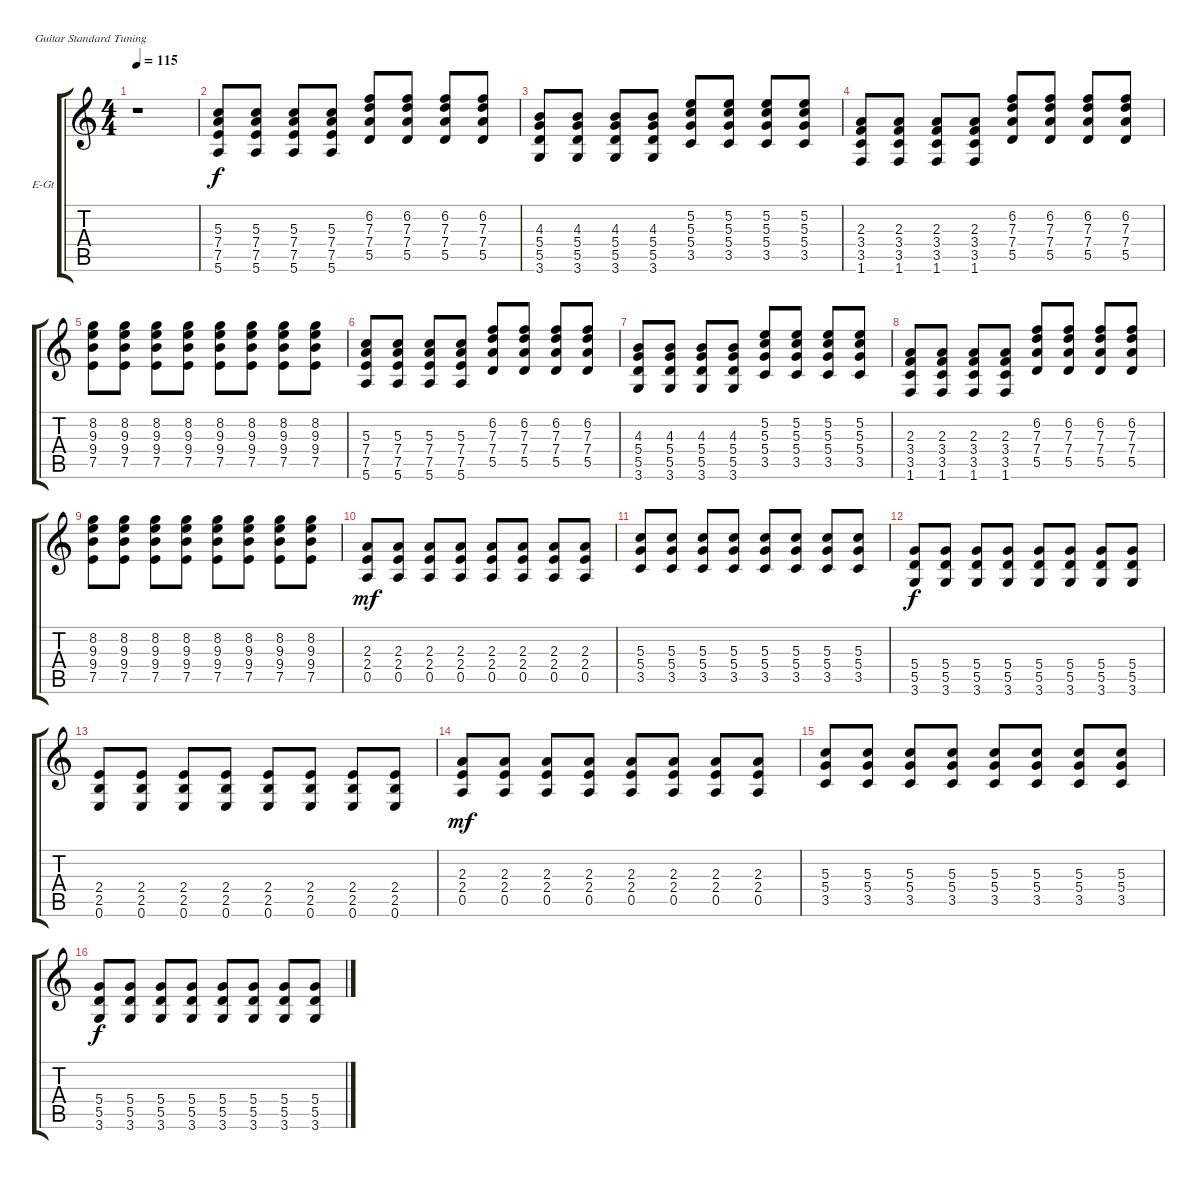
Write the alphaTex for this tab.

\defaultSystemsLayout 4
\bracketExtendMode groupsimilarinstruments
\firstSystemTrackNameOrientation horizontal
\otherSystemsTrackNameOrientation horizontal
\track ("Electric Guitar (Rhytm)" "E-Gt") {instrument overdrivenguitar}
\staff {score tabs}
\tuning (E4 B3 G3 D3 A2 E2)
\ts (4 4)
\tempo 115
\clef g2
\ks c
r.1{dy f} |
(5.6 7.5 7.4 5.3).8 (5.6 7.5 7.4 5.3).8 (5.6 7.5 7.4 5.3).8 (5.6 7.4 7.5 5.3).8 (5.5 7.4 7.3 6.2).8 (5.5 7.3 7.4 6.2).8 (5.5 7.3 7.4 6.2).8 (5.5 7.4 7.3 6.2).8 |
(3.6 5.5 5.4 4.3).8 (5.4 5.5 3.6 4.3).8 (5.4 5.5 3.6 4.3).8 (5.4 5.5 3.6 4.3).8 (3.5 5.3 5.4 5.2).8 (3.5 5.3 5.4 5.2).8 (3.5 5.4 5.3 5.2).8 (3.5 5.4 5.3 5.2).8 |
(1.6 3.4 3.5 2.3).8 (1.6 3.5 3.4 2.3).8 (1.6 3.4 3.5 2.3).8 (1.6 3.5 3.4 2.3).8 (5.5 7.4 7.3 6.2).8 (7.3 7.4 5.5 6.2).8 (7.3 7.4 5.5 6.2).8 (5.5 7.4 7.3 6.2).8 |
(7.5 9.4 9.3 8.2).8 (7.5 9.4 9.3 8.2).8 (7.5 9.4 9.3 8.2).8 (7.5 9.4 9.3 8.2).8 (7.5 9.4 9.3 8.2).8 (7.5 9.4 9.3 8.2).8 (7.5 9.4 9.3 8.2).8 (7.5 9.4 9.3 8.2).8 |
(5.6 7.5 7.4 5.3).8 (5.6 7.5 7.4 5.3).8 (5.6 7.5 7.4 5.3).8 (5.6 7.4 7.5 5.3).8 (5.5 7.4 7.3 6.2).8 (5.5 7.3 7.4 6.2).8 (5.5 7.3 7.4 6.2).8 (5.5 7.4 7.3 6.2).8 |
(3.6 5.5 5.4 4.3).8 (5.4 5.5 3.6 4.3).8 (5.4 5.5 3.6 4.3).8 (5.4 5.5 3.6 4.3).8 (3.5 5.3 5.4 5.2).8 (3.5 5.3 5.4 5.2).8 (3.5 5.4 5.3 5.2).8 (3.5 5.4 5.3 5.2).8 |
(1.6 3.4 3.5 2.3).8 (1.6 3.5 3.4 2.3).8 (1.6 3.4 3.5 2.3).8 (1.6 3.5 3.4 2.3).8 (5.5 7.4 7.3 6.2).8 (7.3 7.4 5.5 6.2).8 (7.3 7.4 5.5 6.2).8 (5.5 7.4 7.3 6.2).8 |
(7.5 9.4 9.3 8.2).8 (7.5 9.4 9.3 8.2).8 (7.5 9.4 9.3 8.2).8 (7.5 9.4 9.3 8.2).8 (7.5 9.4 9.3 8.2).8 (7.5 9.4 9.3 8.2).8 (7.5 9.4 9.3 8.2).8 (7.5 9.4 9.3 8.2).8 |
(0.5 2.4 2.3).8{dy mf} (0.5 2.4 2.3).8 (0.5 2.4 2.3).8 (0.5 2.4 2.3).8 (0.5 2.4 2.3).8 (0.5 2.4 2.3).8 (0.5 2.4 2.3).8 (0.5 2.4 2.3).8 |
(3.5 5.4 5.3).8 (3.5 5.4 5.3).8 (3.5 5.4 5.3).8 (3.5 5.4 5.3).8 (3.5 5.4 5.3).8 (3.5 5.4 5.3).8 (3.5 5.4 5.3).8 (3.5 5.4 5.3).8 |
(3.6 5.5 5.4).8{dy f} (5.5 5.4 3.6).8 (5.5 5.4 3.6).8 (5.5 5.4 3.6).8 (5.5 5.4 3.6).8 (5.5 5.4 3.6).8 (5.5 5.4 3.6).8 (5.5 5.4 3.6).8 |
(0.6 2.5 2.4).8 (0.6 2.5 2.4).8 (0.6 2.5 2.4).8 (0.6 2.4 2.5).8 (0.6 2.5 2.4).8 (0.6 2.4 2.5).8 (0.6 2.5 2.4).8 (0.6 2.5 2.4).8 |
(0.5 2.4 2.3).8{dy mf} (0.5 2.4 2.3).8 (0.5 2.4 2.3).8 (0.5 2.4 2.3).8 (0.5 2.4 2.3).8 (0.5 2.4 2.3).8 (0.5 2.4 2.3).8 (0.5 2.4 2.3).8 |
(3.5 5.4 5.3).8 (3.5 5.4 5.3).8 (3.5 5.4 5.3).8 (3.5 5.4 5.3).8 (3.5 5.4 5.3).8 (3.5 5.4 5.3).8 (3.5 5.4 5.3).8 (3.5 5.4 5.3).8 |
(3.6 5.5 5.4).8{dy f} (5.5 5.4 3.6).8 (5.5 5.4 3.6).8 (5.5 5.4 3.6).8 (5.5 5.4 3.6).8 (5.5 5.4 3.6).8 (5.5 5.4 3.6).8 (5.5 5.4 3.6).8
